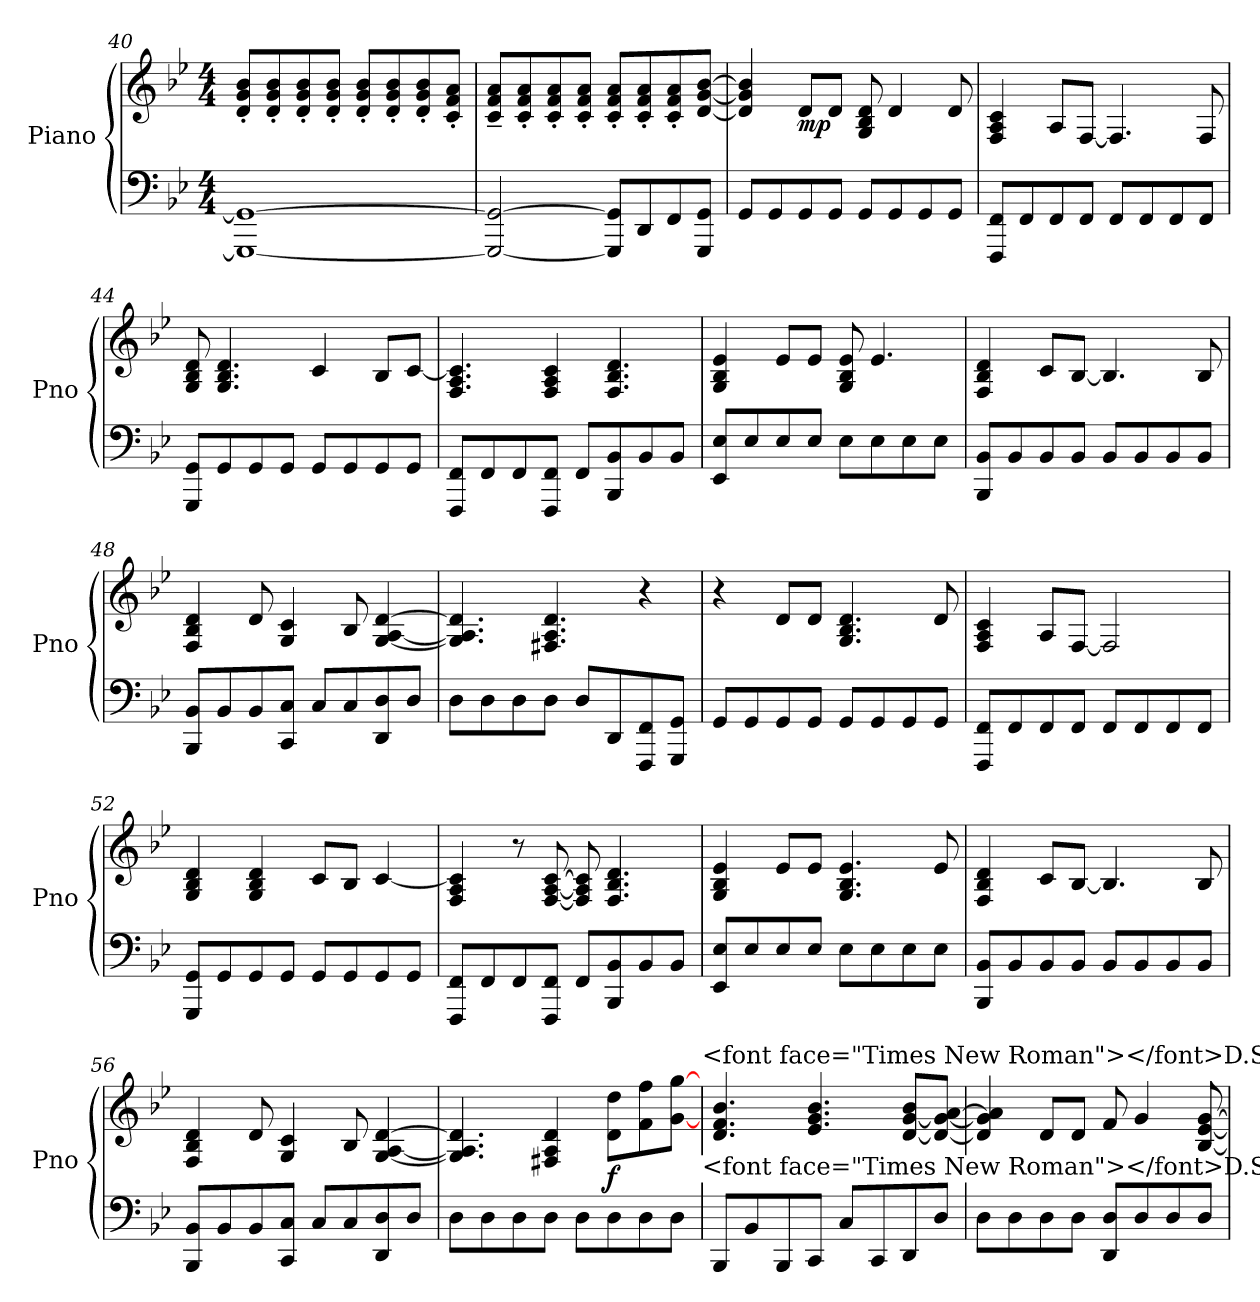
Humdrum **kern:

**kern	**kern	**dynam
*part1	*part1	*part1
*staff2	*staff1	*staff1/2
*I"Piano	*	*
*I'Pno	*	*
*clefF4	*clefG2	*
*k[b-e-]	*k[b-e-]	*
*M4/4	*M4/4	*
=40	=40	=40
1GGG_ 1GG_	8d/' 8g/' 8b-/'L	.
.	8d/' 8g/' 8b-/'	.
.	8d/' 8g/' 8b-/'	.
.	8d/' 8g/' 8b-/'J	.
.	8d/' 8g/' 8b-/'L	.
.	8d/' 8g/' 8b-/'	.
.	8d/' 8g/' 8b-/'	.
.	8c/' 8f/' 8a/'J	.
=41	=41	=41
2GGG/_ 2GG/_	8c/~ 8f/~ 8a/~L	.
.	8c/' 8f/' 8a/'	.
.	8c/' 8f/' 8a/'	.
.	8c/' 8f/' 8a/'J	.
8GGG/] 8GG/]L	8c/' 8f/' 8a/'L	.
8DD/	8c/' 8f/' 8a/'	.
8FF/	8c/' 8f/' 8a/'	.
8GGG/ 8GG/J	[8d/ [8g/ [8b-/J	.
!!LO:LB:g=z
=42	=42	=42
8GG/L	4d/] 4g/] 4b-/]	.
8GG/	.	.
!	!	!LO:DY:b
8GG/	8d/L	mp
8GG/J	8d/J	.
8GG/L	8G/ 8B-/ 8d/	.
8GG/	4d/	.
8GG/	.	.
8GG/J	8d/	.
=43	=43	=43
8FFF/ 8FF/L	4F/ 4A/ 4c/	.
8FF/	.	.
8FF/	8A/L	.
8FF/J	[8F/J	.
8FF/L	4.F/]	.
8FF/	.	.
8FF/	.	.
8FF/J	8F/	.
=44	=44	=44
8GGG/ 8GG/L	8G/ 8B-/ 8d/	.
8GG/	4.G/ 4.B-/ 4.d/	.
8GG/	.	.
8GG/J	.	.
8GG/L	4c/	.
8GG/	.	.
8GG/	8B-/L	.
8GG/J	[8c/J	.
=45	=45	=45
8FFF/ 8FF/L	4.F/ 4.A/ 4.c/]	.
8FF/	.	.
8FF/	.	.
8FFF/ 8FF/J	4F/ 4A/ 4c/	.
8FF/L	.	.
8BBB-/ 8BB-/	4.F/ 4.B-/ 4.d/	.
8BB-/	.	.
8BB-/J	.	.
!!LO:LB:g=z
=46	=46	=46
8EE-/ 8E-/L	4G/ 4B-/ 4e-/	.
8E-/	.	.
8E-/	8e-/L	.
8E-/J	8e-/J	.
8E-\L	8G/ 8B-/ 8e-/	.
8E-\	4.e-/	.
8E-\	.	.
8E-\J	.	.
=47	=47	=47
8BBB-/ 8BB-/L	4F/ 4B-/ 4d/	.
8BB-/	.	.
8BB-/	8c/L	.
8BB-/J	[8B-/J	.
8BB-/L	4.B-/]	.
8BB-/	.	.
8BB-/	.	.
8BB-/J	8B-/	.
=48	=48	=48
8BBB-/ 8BB-/L	4F/ 4B-/ 4d/	.
8BB-/	.	.
8BB-/	8d/	.
8CC/ 8C/J	4G/ 4c/	.
8C/L	.	.
8C/	8B-/	.
8DD/ 8D/	[4G/ [4A/ [4d/	.
8D/J	.	.
=49	=49	=49
8D\L	4.G/] 4.A/] 4.d/]	.
8D\	.	.
8D\	.	.
8D\J	4.F#X/ 4.A/ 4.d/	.
8D/L	.	.
8DD/	.	.
8FFF/ 8FF/	4r	.
8GGG/ 8GG/J	.	.
!!LO:PB:g=z
=50	=50	=50
8GG/L	4r	.
8GG/	.	.
8GG/	8d/L	.
8GG/J	8d/J	.
8GG/L	4.G/ 4.B-/ 4.d/	.
8GG/	.	.
8GG/	.	.
8GG/J	8d/	.
=51	=51	=51
8FFF/ 8FF/L	4F/ 4A/ 4c/	.
8FF/	.	.
8FF/	8A/L	.
8FF/J	[8F/J	.
8FF/L	2F/]	.
8FF/	.	.
8FF/	.	.
8FF/J	.	.
=52	=52	=52
8GGG/ 8GG/L	4G/ 4B-/ 4d/	.
8GG/	.	.
8GG/	4G/ 4B-/ 4d/	.
8GG/J	.	.
8GG/L	8c/L	.
8GG/	8B-/J	.
8GG/	[4c/	.
8GG/J	.	.
=53	=53	=53
8FFF/ 8FF/L	4F/ 4A/ 4c/]	.
8FF/	.	.
8FF/	8r	.
8FFF/ 8FF/J	[8F/ [8A/ [8c/	.
8FF/L	8F/] 8A/] 8c/]	.
8BBB-/ 8BB-/	4.F/ 4.B-/ 4.d/	.
8BB-/	.	.
8BB-/J	.	.
!!LO:LB:g=z
=54	=54	=54
8EE-/ 8E-/L	4G/ 4B-/ 4e-/	.
8E-/	.	.
8E-/	8e-/L	.
8E-/J	8e-/J	.
8E-\L	4.G/ 4.B-/ 4.e-/	.
8E-\	.	.
8E-\	.	.
8E-\J	8e-/	.
=55	=55	=55
8BBB-/ 8BB-/L	4F/ 4B-/ 4d/	.
8BB-/	.	.
8BB-/	8c/L	.
8BB-/J	[8B-/J	.
8BB-/L	4.B-/]	.
8BB-/	.	.
8BB-/	.	.
8BB-/J	8B-/	.
=56	=56	=56
8BBB-/ 8BB-/L	4F/ 4B-/ 4d/	.
8BB-/	.	.
8BB-/	8d/	.
8CC/ 8C/J	4G/ 4c/	.
8C/L	.	.
8C/	8B-/	.
8DD/ 8D/	[4G/ [4A/ [4d/	.
8D/J	.	.
=57	=57	=57
8D\L	4.G/] 4.A/] 4.d/]	.
8D\	.	.
8D\	.	.
8D\J	4F#X/ 4A/ 4d/	.
8D\L	.	.
!	!	!LO:DY:b
8D\	8d\ 8dd\L	f
8D\	8f\ 8ff\	.
8D\J	[8g\ [8gg\J	.
!	!LO:TX:a:t=<font face="Times New Roman"></font>D.S. al Coda	!
!LO:TX:a:t=<font face="Times New Roman"></font>D.S. al Coda	!	!
!!LO:LB:g=z
=58	=58	=58
8BBB-/L	4.d/ 4.f/ 4.b-/	.
8BB-/	.	.
8BBB-/	.	.
8CC/J	4.e-/ 4.g/yy] 4.g/ 4.b-/	.
8C/L	.	.
8CC/	.	.
8DD/	[8d/ [8g/ 8b-/L	.
8D/J	8d/_ 8g/_ [8a/J	.
=59	=59	=59
8D\L	4d/] 4g/] 4a/]	.
8D\	.	.
8D\	8d/L	.
8D\J	8d/J	.
8DD/ 8D/L	8f/	.
8D/	4g/	.
8D/	.	.
8D/J	[8B-/ [8e-/ [8g/	.
=	=	=
*-	*-	*-
